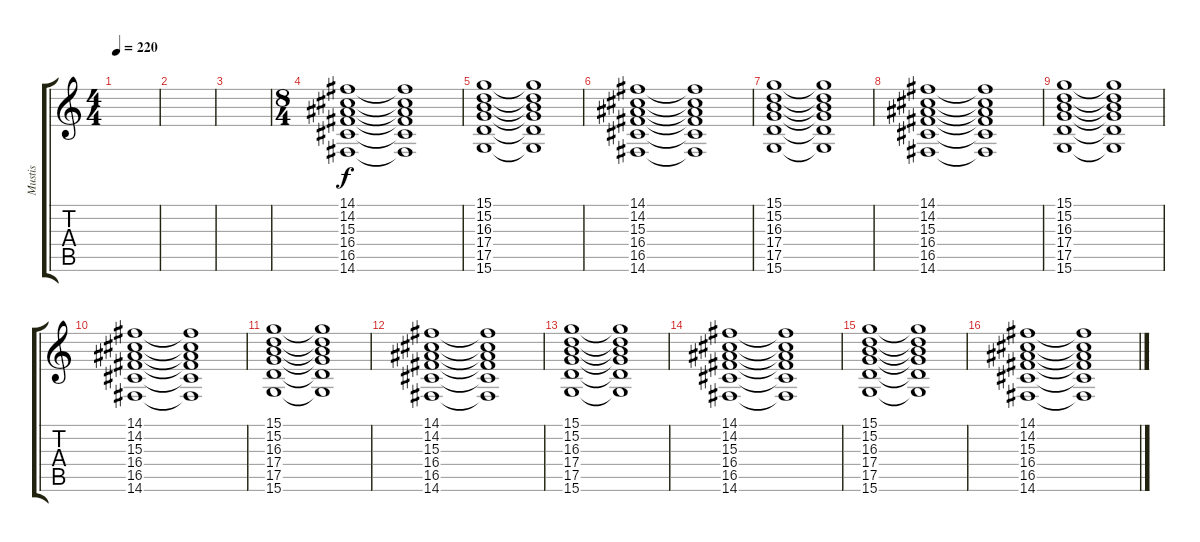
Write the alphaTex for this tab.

\track ("Mustis" "Mustis") {instrument choiraahs}
\staff {score tabs}
\tuning (E4 B3 G3 D3 A2 E2) {hide}
\ts (4 4)
\tempo 220
\clef g2
\ks c
|
|
|
\ts (8 4)
(14.1 14.2 15.3 16.4 16.5 14.6).1 (14.1{t} 14.2{t} 15.3{t} 16.4{t} 16.5{t} 14.6{t}).1 |
(15.1 15.2 16.3 17.4 17.5 15.6).1 (15.1{t} 15.2{t} 16.3{t} 17.4{t} 17.5{t} 15.6{t}).1 |
(14.1 14.2 15.3 16.4 16.5 14.6).1 (14.1{t} 14.2{t} 15.3{t} 16.4{t} 16.5{t} 14.6{t}).1 |
(15.1 15.2 16.3 17.4 17.5 15.6).1 (15.1{t} 15.2{t} 16.3{t} 17.4{t} 17.5{t} 15.6{t}).1 |
(14.1 14.2 15.3 16.4 16.5 14.6).1 (14.1{t} 14.2{t} 15.3{t} 16.4{t} 16.5{t} 14.6{t}).1 |
(15.1 15.2 16.3 17.4 17.5 15.6).1 (15.1{t} 15.2{t} 16.3{t} 17.4{t} 17.5{t} 15.6{t}).1 |
(14.1 14.2 15.3 16.4 16.5 14.6).1 (14.1{t} 14.2{t} 15.3{t} 16.4{t} 16.5{t} 14.6{t}).1 |
(15.1 15.2 16.3 17.4 17.5 15.6).1 (15.1{t} 15.2{t} 16.3{t} 17.4{t} 17.5{t} 15.6{t}).1 |
(14.1 14.2 15.3 16.4 16.5 14.6).1 (14.1{t} 14.2{t} 15.3{t} 16.4{t} 16.5{t} 14.6{t}).1 |
(15.1 15.2 16.3 17.4 17.5 15.6).1 (15.1{t} 15.2{t} 16.3{t} 17.4{t} 17.5{t} 15.6{t}).1 |
(14.1 14.2 15.3 16.4 16.5 14.6).1 (14.1{t} 14.2{t} 15.3{t} 16.4{t} 16.5{t} 14.6{t}).1 |
(15.1 15.2 16.3 17.4 17.5 15.6).1 (15.1{t} 15.2{t} 16.3{t} 17.4{t} 17.5{t} 15.6{t}).1 |
(14.1 14.2 15.3 16.4 16.5 14.6).1 (14.1{t} 14.2{t} 15.3{t} 16.4{t} 16.5{t} 14.6{t}).1
